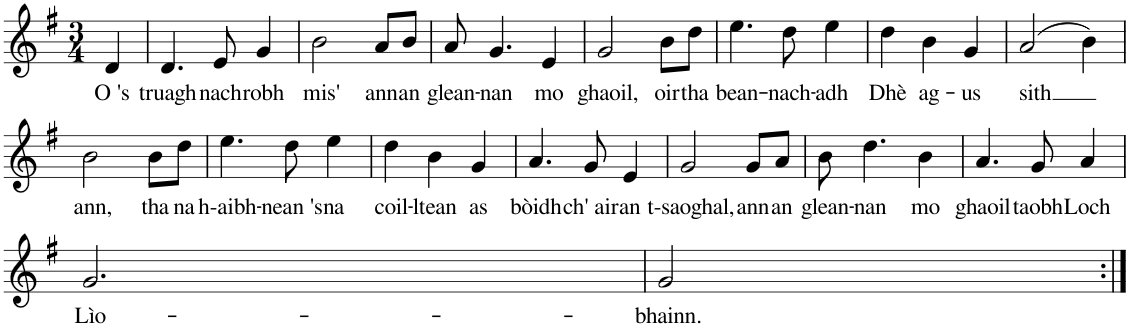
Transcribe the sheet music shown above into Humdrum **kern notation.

**kern	**text
*part1	*part1
*staff1	*staff1
*I"Piano	*
*I'Pno	*
*clefG2	*
*k[f#]	*
*G:	*
*M3/4	*
=1	=1
!	!LO:LY:b
4d/	O 's
=2	=2
!	!LO:LY:b
4.d/	truagh
!	!LO:LY:b
8e/	nach
!	!LO:LY:b
4g/	robh
=3	=3
!	!LO:LY:b
2b\	mis'
!	!LO:LY:b
8a/L	ann
!	!LO:LY:b
8b/J	an
=4	=4
!	!LO:LY:b
8a/	glean-
!	!LO:LY:b
4.g/	-nan
!	!LO:LY:b
4e/	mo
=5	=5
!	!LO:LY:b
2g/	ghaoil,
!	!LO:LY:b
8b\L	oir
!	!LO:LY:b
8dd\J	tha
=6	=6
!	!LO:LY:b
4.ee\	bean-
!	!LO:LY:b
8dd\	-nach-
!	!LO:LY:b
4ee\	-adh
=7	=7
!	!LO:LY:b
4dd\	Dhè
!	!LO:LY:b
4b\	ag-
!	!LO:LY:b
4g/	-us
=8	=8
!	!LO:LY:b
(2a/	sith
4b\)	.
!!LO:LB:g=z
=9	=9
!	!LO:LY:b
2b\	ann,
!	!LO:LY:b
8b\L	tha
!	!LO:LY:b
8dd\J	na
=10	=10
!	!LO:LY:b
4.ee\	h-aibh-
!	!LO:LY:b
8dd\	-nean 's
!	!LO:LY:b
4ee\	na
=11	=11
!	!LO:LY:b
4dd\	coil-
!	!LO:LY:b
4b\	-ltean
!	!LO:LY:b
4g/	as
=12	=12
!	!LO:LY:b
4.a/	bòidh
!	!LO:LY:b
8g/	ch' air
!	!LO:LY:b
4e/	an
=13	=13
!	!LO:LY:b
2g/	t-saoghal,
!	!LO:LY:b
8g/L	ann
!	!LO:LY:b
8a/J	an
=14	=14
!	!LO:LY:b
8b\	glean-
!	!LO:LY:b
4.dd\	-nan
!	!LO:LY:b
4b\	mo
=15	=15
!	!LO:LY:b
4.a/	ghaoil
!	!LO:LY:b
8g/	taobh
!	!LO:LY:b
4a/	Loch
!!LO:LB:g=z
=16	=16
!	!LO:LY:b
2.g/	Lìo-
=17	=17
!	!LO:LY:b
2g/	-bhainn.
=:|!	=:|!
*-	*-
